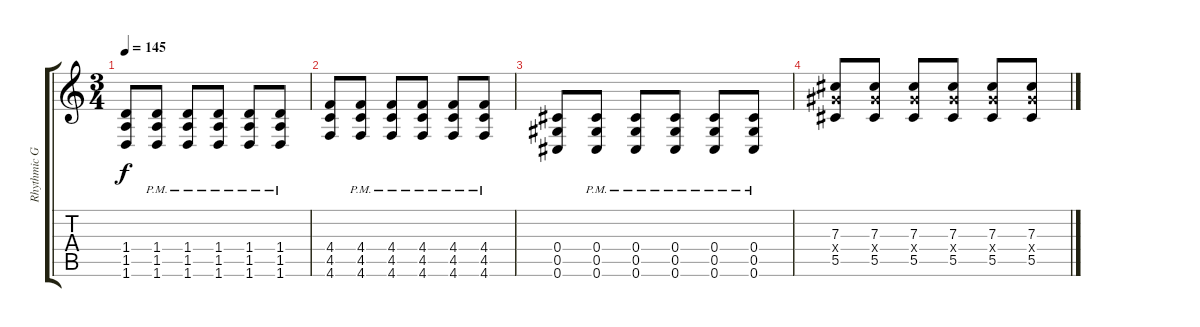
\track ("Rhythmic Guitar" "Rhythmic G") {instrument distortionguitar}
\staff {score tabs}
\tuning (Eb4 Bb3 Gb3 Db3 Ab2 Db2) {hide}
\ts (3 4)
\tempo 145
\clef g2
\ks c
(1.4 1.5 1.6).8{dy f volume 0} (1.4{pm} 1.5{pm} 1.6{pm}).8 (1.4{pm} 1.5{pm} 1.6{pm}).8 (1.4{pm} 1.5{pm} 1.6{pm}).8 (1.4{pm} 1.5{pm} 1.6{pm}).8 (1.4{pm} 1.5{pm} 1.6{pm}).8 |
(4.4 4.5 4.6).8 (4.4{pm} 4.5{pm} 4.6{pm}).8 (4.4{pm} 4.5{pm} 4.6{pm}).8 (4.4{pm} 4.5{pm} 4.6{pm}).8 (4.4{pm} 4.5{pm} 4.6{pm}).8 (4.4{pm} 4.5{pm} 4.6{pm}).8 |
(0.4 0.5 0.6).8 (0.4{pm} 0.5{pm} 0.6{pm}).8 (0.4{pm} 0.5{pm} 0.6{pm}).8 (0.4{pm} 0.5{pm} 0.6{pm}).8 (0.4{pm} 0.5{pm} 0.6{pm}).8 (0.4{pm} 0.5{pm} 0.6{pm}).8 |
(7.3 7.4{x} 5.5).8 (7.3 7.4{x} 5.5).8 (7.3 7.4{x} 5.5).8 (7.3 7.4{x} 5.5).8 (7.3 7.4{x} 5.5).8 (7.3 7.4{x} 5.5).8
